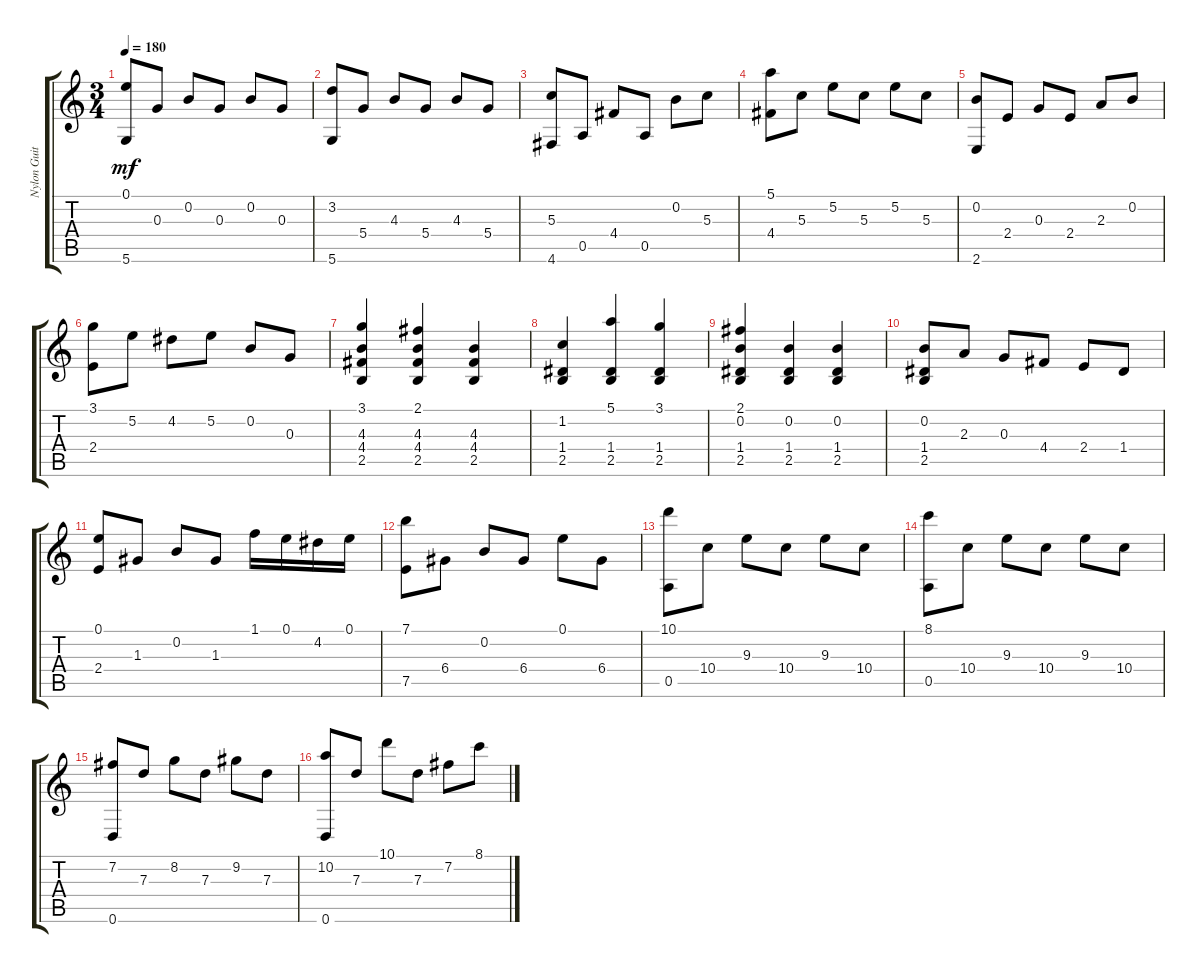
\track ("Nylon Guitar" "Nylon Guit") {instrument acousticguitarnylon}
\staff {score tabs}
\tuning (E4 B3 G3 D3 A2 D2) {hide}
\ts (3 4)
\tempo 180
\clef g2
\ks c
(0.1 5.6).8{dy mf} 0.3.8 0.2.8 0.3.8 0.2.8 0.3.8 |
(3.2 5.6).8 5.4.8 4.3.8 5.4.8 4.3.8 5.4.8 |
(5.3 4.6).8 0.5.8 4.4.8 0.5.8 0.2.8 5.3.8 |
(5.1 4.4).8 5.3.8 5.2.8 5.3.8 5.2.8 5.3.8 |
(0.2 2.6).8 2.4.8 0.3.8 2.4.8 2.3.8 0.2.8 |
(3.1 2.4).8 5.2.8 4.2.8 5.2.8 0.2.8 0.3.8 |
(3.1 4.3 4.4 2.5).4 (2.1 4.3 4.4 2.5).4 (4.3 4.4 2.5).4 |
(1.2 1.4 2.5).4 (5.1 1.4 2.5).4 (3.1 1.4 2.5).4 |
(2.1 0.2 1.4 2.5).4 (0.2 1.4 2.5).4 (0.2 1.4 2.5).4 |
(0.2 1.4 2.5).8 2.3.8 0.3.8 4.4.8 2.4.8 1.4.8 |
(0.1 2.4).8 1.3.8 0.2.8 1.3.8 1.1.16 0.1.16 4.2.16 0.1.16 |
(7.1 7.5).8 6.4.8 0.2.8 6.4.8 0.1.8 6.4.8 |
(10.1 0.5).8 10.4.8 9.3.8 10.4.8 9.3.8 10.4.8 |
(8.1 0.5).8 10.4.8 9.3.8 10.4.8 9.3.8 10.4.8 |
(7.2 0.6).8 7.3.8 8.2.8 7.3.8 9.2.8 7.3.8 |
(10.2 0.6).8 7.3.8 10.1.8 7.3.8 7.2.8 8.1.8
